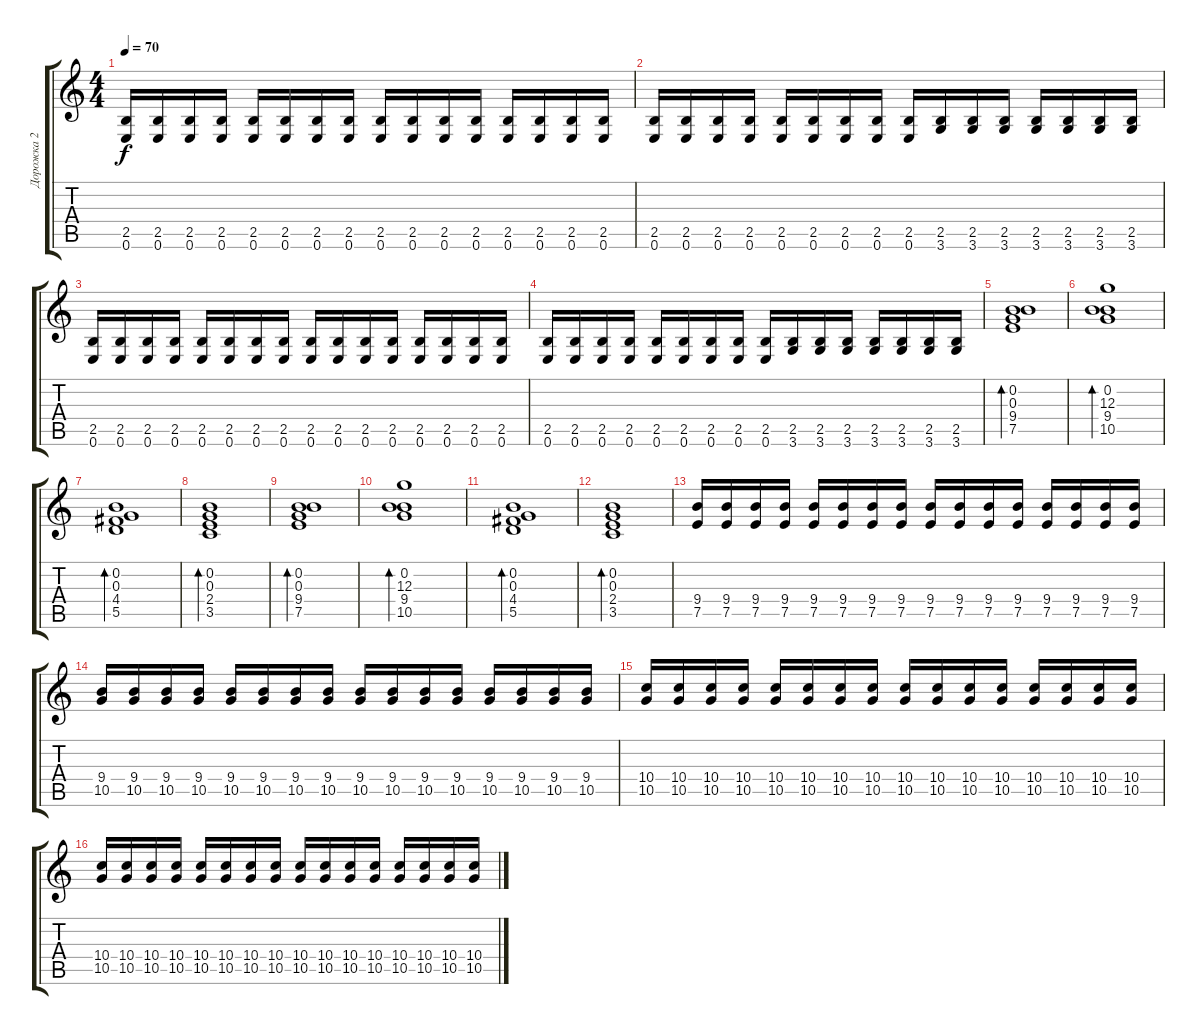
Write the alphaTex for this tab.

\track ("Дорожка 2" "Дорожка 2") {instrument electricguitarmuted}
\staff {score tabs}
\tuning (E4 B3 G3 D3 A2 E2) {hide}
\ts (4 4)
\tempo 70
\clef g2
\ks c
(2.5 0.6).16{dy f} (2.5 0.6).16 (2.5 0.6).16 (2.5 0.6).16 (2.5 0.6).16 (2.5 0.6).16 (2.5 0.6).16 (2.5 0.6).16 (2.5 0.6).16 (2.5 0.6).16 (2.5 0.6).16 (2.5 0.6).16 (2.5 0.6).16 (2.5 0.6).16 (2.5 0.6).16 (2.5 0.6).16 |
(2.5 0.6).16 (2.5 0.6).16 (2.5 0.6).16 (2.5 0.6).16 (2.5 0.6).16 (2.5 0.6).16 (2.5 0.6).16 (2.5 0.6).16 (2.5 0.6).16 (2.5 3.6).16 (2.5 3.6).16 (2.5 3.6).16 (2.5 3.6).16 (2.5 3.6).16 (2.5 3.6).16 (2.5 3.6).16 |
(2.5 0.6).16 (2.5 0.6).16 (2.5 0.6).16 (2.5 0.6).16 (2.5 0.6).16 (2.5 0.6).16 (2.5 0.6).16 (2.5 0.6).16 (2.5 0.6).16 (2.5 0.6).16 (2.5 0.6).16 (2.5 0.6).16 (2.5 0.6).16 (2.5 0.6).16 (2.5 0.6).16 (2.5 0.6).16 |
(2.5 0.6).16 (2.5 0.6).16 (2.5 0.6).16 (2.5 0.6).16 (2.5 0.6).16 (2.5 0.6).16 (2.5 0.6).16 (2.5 0.6).16 (2.5 0.6).16 (2.5 3.6).16 (2.5 3.6).16 (2.5 3.6).16 (2.5 3.6).16 (2.5 3.6).16 (2.5 3.6).16 (2.5 3.6).16 |
(0.2 0.3 9.4 7.5).1{bd 60 instrument electricguitarmuted} |
(0.2 12.3 9.4 10.5).1{bd 60} |
(0.2 0.3 4.4 5.5).1{bd 60} |
(0.2 0.3 2.4 3.5).1{bd 60} |
(0.2 0.3 9.4 7.5).1{bd 60} |
(0.2 12.3 9.4 10.5).1{bd 60} |
(0.2 0.3 4.4 5.5).1{bd 60} |
(0.2 0.3 2.4 3.5).1{bd 60} |
(9.4 7.5).16{volume 12 instrument distortionguitar} (9.4 7.5).16 (9.4 7.5).16 (9.4 7.5).16 (9.4 7.5).16 (9.4 7.5).16 (9.4 7.5).16 (9.4 7.5).16 (9.4 7.5).16 (9.4 7.5).16 (9.4 7.5).16 (9.4 7.5).16 (9.4 7.5).16 (9.4 7.5).16 (9.4 7.5).16 (9.4 7.5).16 |
(9.4 10.5).16 (9.4 10.5).16 (9.4 10.5).16 (9.4 10.5).16 (9.4 10.5).16 (9.4 10.5).16 (9.4 10.5).16 (9.4 10.5).16 (9.4 10.5).16 (9.4 10.5).16 (9.4 10.5).16 (9.4 10.5).16 (9.4 10.5).16 (9.4 10.5).16 (9.4 10.5).16 (9.4 10.5).16 |
(10.4 10.5).16 (10.4 10.5).16 (10.4 10.5).16 (10.4 10.5).16 (10.4 10.5).16 (10.4 10.5).16 (10.4 10.5).16 (10.4 10.5).16 (10.4 10.5).16 (10.4 10.5).16 (10.4 10.5).16 (10.4 10.5).16 (10.4 10.5).16 (10.4 10.5).16 (10.4 10.5).16 (10.4 10.5).16 |
(10.4 10.5).16 (10.4 10.5).16 (10.4 10.5).16 (10.4 10.5).16 (10.4 10.5).16 (10.4 10.5).16 (10.4 10.5).16 (10.4 10.5).16 (10.4 10.5).16 (10.4 10.5).16 (10.4 10.5).16 (10.4 10.5).16 (10.4 10.5).16 (10.4 10.5).16 (10.4 10.5).16 (10.4 10.5).16
